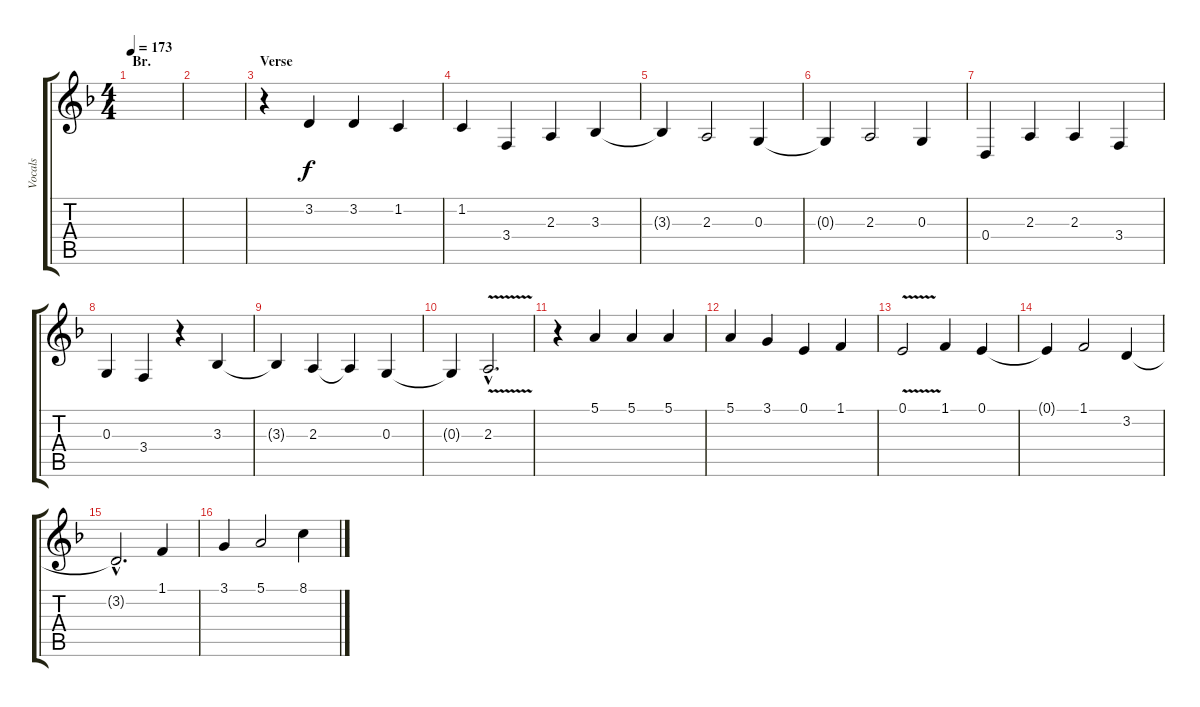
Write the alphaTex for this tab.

\track ("Vocals" "Vocals") {instrument violin}
\staff {score tabs}
\tuning (E4 B3 G3 D3 A2 E2) {hide}
\ts (4 4)
\section ("" "Br.")
\tempo 173
\clef g2
\ks dminor
|
|
\section ("" "Verse")
r.4 3.2.4 3.2.4 1.2.4 |
1.2.4 3.4.4 2.3.4 3.3.4 |
3.3{t}.4 2.3.2 0.3.4 |
0.3{t}.4 2.3.2 0.3.4 |
0.4.4 2.3.4 2.3.4 3.4.4 |
0.3.4 3.4.4 r.4 3.3.4 |
3.3{t}.4 2.3.4 2.3{t}.4 0.3.4 |
0.3{t}.4 2.3{v hac}.2{d} |
r.4 5.1.4 5.1.4 5.1.4 |
5.1.4 3.1.4 0.1.4 1.1.4 |
0.1{v}.2 1.1.4 0.1.4 |
0.1{t}.4 1.1.2 3.2.4 |
3.2{hac t}.2{d} 1.1.4 |
3.1.4 5.1.2 8.1.4
